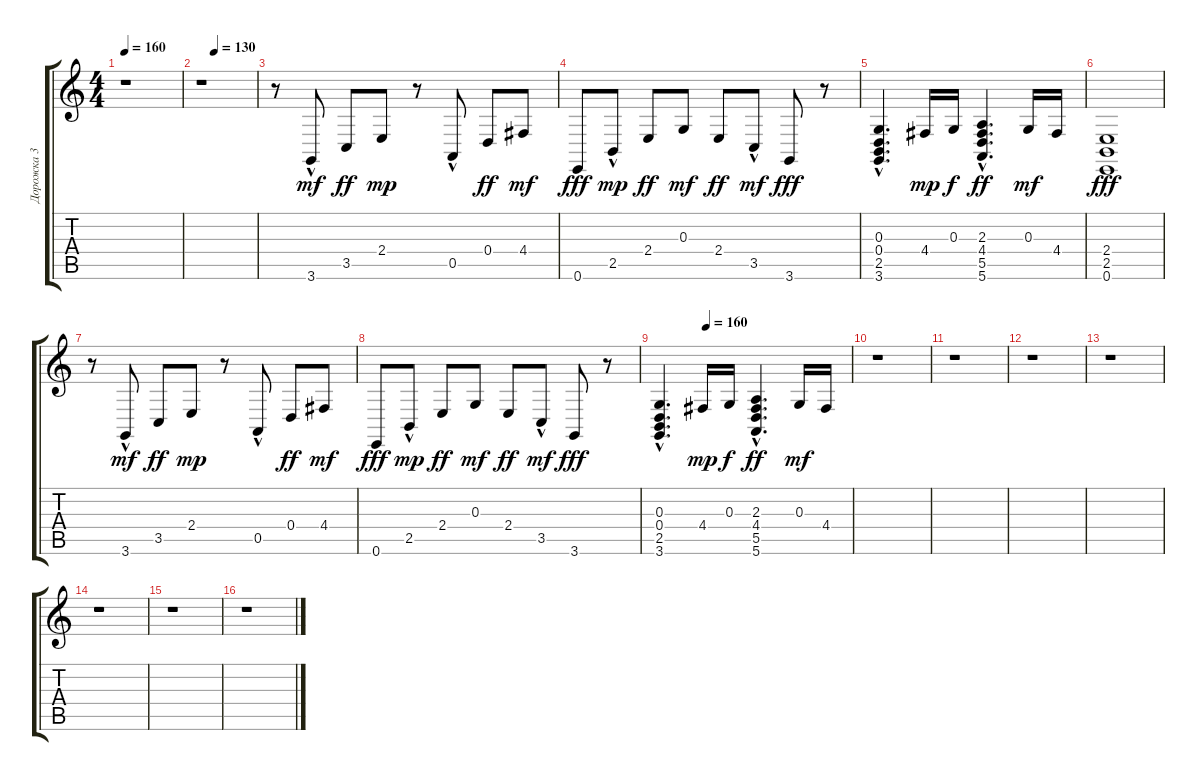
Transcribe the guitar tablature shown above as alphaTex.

\track ("Дорожка 3" "Дорожка 3") {instrument brightacousticpiano}
\staff {score tabs}
\tuning (E4 B3 G3 D3 A2 E2) {hide}
\ts (4 4)
\tempo 160
\clef g2
\ks c
r.1{dy mf} |
\tempo (130 0.25)
r.1 |
r.8 3.6{hac}.8 3.5.8{dy ff} 2.4.8{dy mp} r.8 0.5{hac}.8 0.4.8{dy ff} 4.4.8{dy mf} |
0.6.8{dy fff} 2.5{hac}.8{dy mp} 2.4.8{dy ff} 0.3.8{dy mf} 2.4.8{dy ff} 3.5{hac}.8{dy mf} 3.6.8{dy fff} r.8 |
(0.3{hac} 0.4{hac} 2.5{hac} 3.6{hac}).4{d} 4.4.16{dy mp} 0.3.16{dy f} (2.3{hac} 4.4{hac} 5.5{hac} 5.6{hac}).4{d dy ff} 0.3.16{dy mf} 4.4.16 |
(2.4 2.5 0.6).1{dy fff} |
r.8 3.6{hac}.8{dy mf} 3.5.8{dy ff} 2.4.8{dy mp} r.8 0.5{hac}.8 0.4.8{dy ff} 4.4.8{dy mf} |
0.6.8{dy fff} 2.5{hac}.8{dy mp} 2.4.8{dy ff} 0.3.8{dy mf} 2.4.8{dy ff} 3.5{hac}.8{dy mf} 3.6.8{dy fff} r.8 |
\tempo (160 0.25)
(0.3{hac} 0.4{hac} 2.5{hac} 3.6{hac}).4{d} 4.4.16{dy mp} 0.3.16{dy f} (2.3{hac} 4.4{hac} 5.5{hac} 5.6{hac}).4{d dy ff} 0.3.16{dy mf} 4.4.16 |
r.1 |
r.1 |
r.1 |
r.1 |
r.1 |
r.1 |
r.1
